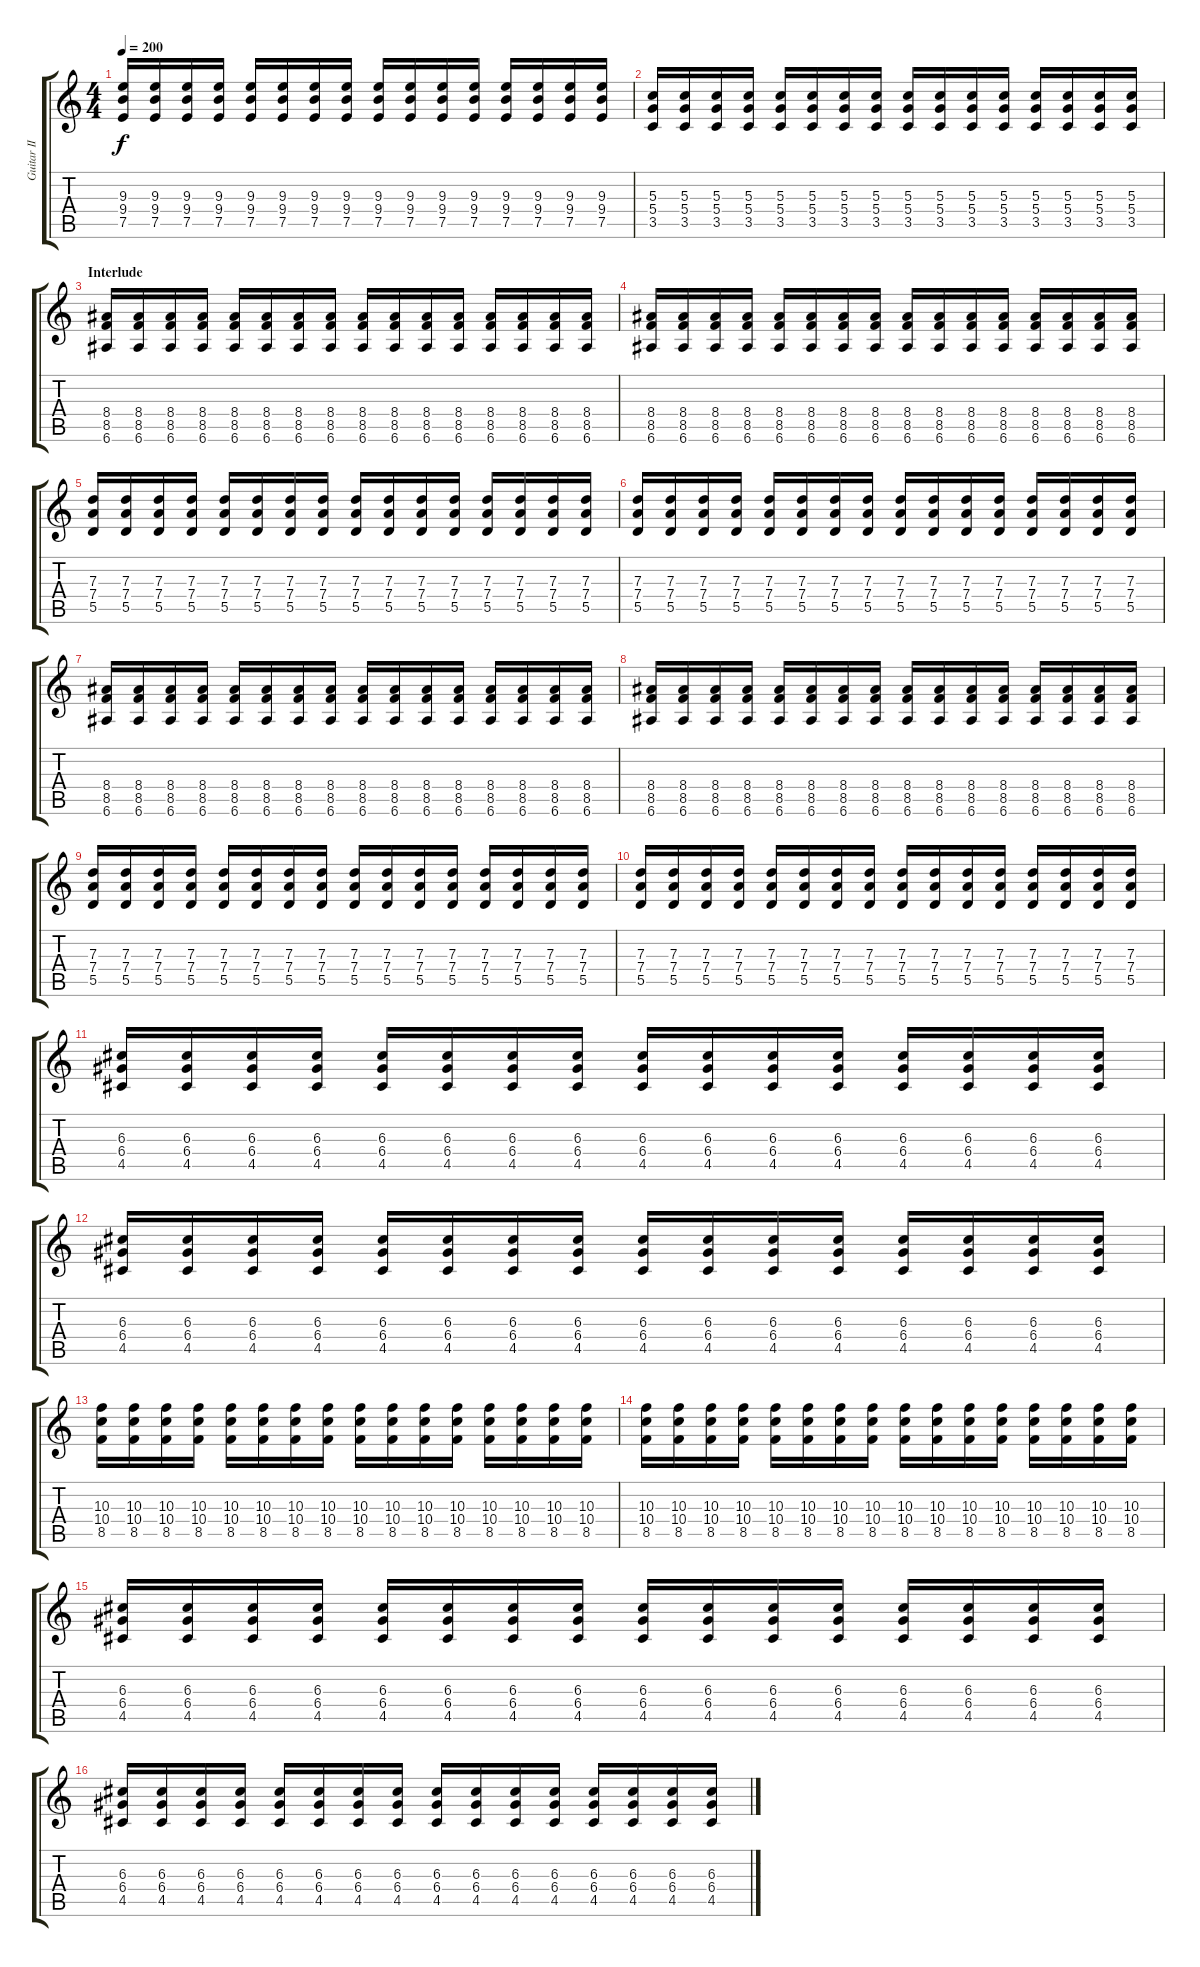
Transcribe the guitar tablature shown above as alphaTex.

\track ("Guitar II" "Guitar II") {instrument distortionguitar}
\staff {score tabs}
\tuning (E4 B3 G3 D3 A2 E2) {hide}
\ts (4 4)
\tempo 200
\clef g2
\ks c
(9.3 9.4 7.5).16{dy f} (9.3 9.4 7.5).16 (9.3 9.4 7.5).16 (9.3 9.4 7.5).16 (9.3 9.4 7.5).16 (9.3 9.4 7.5).16 (9.3 9.4 7.5).16 (9.3 9.4 7.5).16 (9.3 9.4 7.5).16 (9.3 9.4 7.5).16 (9.3 9.4 7.5).16 (9.3 9.4 7.5).16 (9.3 9.4 7.5).16 (9.3 9.4 7.5).16 (9.3 9.4 7.5).16 (9.3 9.4 7.5).16 |
(5.3 5.4 3.5).16 (5.3 5.4 3.5).16 (5.3 5.4 3.5).16 (5.3 5.4 3.5).16 (5.3 5.4 3.5).16 (5.3 5.4 3.5).16 (5.3 5.4 3.5).16 (5.3 5.4 3.5).16 (5.3 5.4 3.5).16 (5.3 5.4 3.5).16 (5.3 5.4 3.5).16 (5.3 5.4 3.5).16 (5.3 5.4 3.5).16 (5.3 5.4 3.5).16 (5.3 5.4 3.5).16 (5.3 5.4 3.5).16 |
\section ("" "Interlude")
(8.4 8.5 6.6).16 (8.4 8.5 6.6).16 (8.4 8.5 6.6).16 (8.4 8.5 6.6).16 (8.4 8.5 6.6).16 (8.4 8.5 6.6).16 (8.4 8.5 6.6).16 (8.4 8.5 6.6).16 (8.4 8.5 6.6).16 (8.4 8.5 6.6).16 (8.4 8.5 6.6).16 (8.4 8.5 6.6).16 (8.4 8.5 6.6).16 (8.4 8.5 6.6).16 (8.4 8.5 6.6).16 (8.4 8.5 6.6).16 |
(8.4 8.5 6.6).16 (8.4 8.5 6.6).16 (8.4 8.5 6.6).16 (8.4 8.5 6.6).16 (8.4 8.5 6.6).16 (8.4 8.5 6.6).16 (8.4 8.5 6.6).16 (8.4 8.5 6.6).16 (8.4 8.5 6.6).16 (8.4 8.5 6.6).16 (8.4 8.5 6.6).16 (8.4 8.5 6.6).16 (8.4 8.5 6.6).16 (8.4 8.5 6.6).16 (8.4 8.5 6.6).16 (8.4 8.5 6.6).16 |
(7.3 7.4 5.5).16 (7.3 7.4 5.5).16 (7.3 7.4 5.5).16 (7.3 7.4 5.5).16 (7.3 7.4 5.5).16 (7.3 7.4 5.5).16 (7.3 7.4 5.5).16 (7.3 7.4 5.5).16 (7.3 7.4 5.5).16 (7.3 7.4 5.5).16 (7.3 7.4 5.5).16 (7.3 7.4 5.5).16 (7.3 7.4 5.5).16 (7.3 7.4 5.5).16 (7.3 7.4 5.5).16 (7.3 7.4 5.5).16 |
(7.3 7.4 5.5).16 (7.3 7.4 5.5).16 (7.3 7.4 5.5).16 (7.3 7.4 5.5).16 (7.3 7.4 5.5).16 (7.3 7.4 5.5).16 (7.3 7.4 5.5).16 (7.3 7.4 5.5).16 (7.3 7.4 5.5).16 (7.3 7.4 5.5).16 (7.3 7.4 5.5).16 (7.3 7.4 5.5).16 (7.3 7.4 5.5).16 (7.3 7.4 5.5).16 (7.3 7.4 5.5).16 (7.3 7.4 5.5).16 |
(8.4 8.5 6.6).16 (8.4 8.5 6.6).16 (8.4 8.5 6.6).16 (8.4 8.5 6.6).16 (8.4 8.5 6.6).16 (8.4 8.5 6.6).16 (8.4 8.5 6.6).16 (8.4 8.5 6.6).16 (8.4 8.5 6.6).16 (8.4 8.5 6.6).16 (8.4 8.5 6.6).16 (8.4 8.5 6.6).16 (8.4 8.5 6.6).16 (8.4 8.5 6.6).16 (8.4 8.5 6.6).16 (8.4 8.5 6.6).16 |
(8.4 8.5 6.6).16 (8.4 8.5 6.6).16 (8.4 8.5 6.6).16 (8.4 8.5 6.6).16 (8.4 8.5 6.6).16 (8.4 8.5 6.6).16 (8.4 8.5 6.6).16 (8.4 8.5 6.6).16 (8.4 8.5 6.6).16 (8.4 8.5 6.6).16 (8.4 8.5 6.6).16 (8.4 8.5 6.6).16 (8.4 8.5 6.6).16 (8.4 8.5 6.6).16 (8.4 8.5 6.6).16 (8.4 8.5 6.6).16 |
(7.3 7.4 5.5).16 (7.3 7.4 5.5).16 (7.3 7.4 5.5).16 (7.3 7.4 5.5).16 (7.3 7.4 5.5).16 (7.3 7.4 5.5).16 (7.3 7.4 5.5).16 (7.3 7.4 5.5).16 (7.3 7.4 5.5).16 (7.3 7.4 5.5).16 (7.3 7.4 5.5).16 (7.3 7.4 5.5).16 (7.3 7.4 5.5).16 (7.3 7.4 5.5).16 (7.3 7.4 5.5).16 (7.3 7.4 5.5).16 |
(7.3 7.4 5.5).16 (7.3 7.4 5.5).16 (7.3 7.4 5.5).16 (7.3 7.4 5.5).16 (7.3 7.4 5.5).16 (7.3 7.4 5.5).16 (7.3 7.4 5.5).16 (7.3 7.4 5.5).16 (7.3 7.4 5.5).16 (7.3 7.4 5.5).16 (7.3 7.4 5.5).16 (7.3 7.4 5.5).16 (7.3 7.4 5.5).16 (7.3 7.4 5.5).16 (7.3 7.4 5.5).16 (7.3 7.4 5.5).16 |
(6.3 6.4 4.5).16 (6.3 6.4 4.5).16 (6.3 6.4 4.5).16 (6.3 6.4 4.5).16 (6.3 6.4 4.5).16 (6.3 6.4 4.5).16 (6.3 6.4 4.5).16 (6.3 6.4 4.5).16 (6.3 6.4 4.5).16 (6.3 6.4 4.5).16 (6.3 6.4 4.5).16 (6.3 6.4 4.5).16 (6.3 6.4 4.5).16 (6.3 6.4 4.5).16 (6.3 6.4 4.5).16 (6.3 6.4 4.5).16 |
(6.3 6.4 4.5).16 (6.3 6.4 4.5).16 (6.3 6.4 4.5).16 (6.3 6.4 4.5).16 (6.3 6.4 4.5).16 (6.3 6.4 4.5).16 (6.3 6.4 4.5).16 (6.3 6.4 4.5).16 (6.3 6.4 4.5).16 (6.3 6.4 4.5).16 (6.3 6.4 4.5).16 (6.3 6.4 4.5).16 (6.3 6.4 4.5).16 (6.3 6.4 4.5).16 (6.3 6.4 4.5).16 (6.3 6.4 4.5).16 |
(10.3 10.4 8.5).16 (10.3 10.4 8.5).16 (10.3 10.4 8.5).16 (10.3 10.4 8.5).16 (10.3 10.4 8.5).16 (10.3 10.4 8.5).16 (10.3 10.4 8.5).16 (10.3 10.4 8.5).16 (10.3 10.4 8.5).16 (10.3 10.4 8.5).16 (10.3 10.4 8.5).16 (10.3 10.4 8.5).16 (10.3 10.4 8.5).16 (10.3 10.4 8.5).16 (10.3 10.4 8.5).16 (10.3 10.4 8.5).16 |
(10.3 10.4 8.5).16 (10.3 10.4 8.5).16 (10.3 10.4 8.5).16 (10.3 10.4 8.5).16 (10.3 10.4 8.5).16 (10.3 10.4 8.5).16 (10.3 10.4 8.5).16 (10.3 10.4 8.5).16 (10.3 10.4 8.5).16 (10.3 10.4 8.5).16 (10.3 10.4 8.5).16 (10.3 10.4 8.5).16 (10.3 10.4 8.5).16 (10.3 10.4 8.5).16 (10.3 10.4 8.5).16 (10.3 10.4 8.5).16 |
(6.3 6.4 4.5).16 (6.3 6.4 4.5).16 (6.3 6.4 4.5).16 (6.3 6.4 4.5).16 (6.3 6.4 4.5).16 (6.3 6.4 4.5).16 (6.3 6.4 4.5).16 (6.3 6.4 4.5).16 (6.3 6.4 4.5).16 (6.3 6.4 4.5).16 (6.3 6.4 4.5).16 (6.3 6.4 4.5).16 (6.3 6.4 4.5).16 (6.3 6.4 4.5).16 (6.3 6.4 4.5).16 (6.3 6.4 4.5).16 |
(6.3 6.4 4.5).16 (6.3 6.4 4.5).16 (6.3 6.4 4.5).16 (6.3 6.4 4.5).16 (6.3 6.4 4.5).16 (6.3 6.4 4.5).16 (6.3 6.4 4.5).16 (6.3 6.4 4.5).16 (6.3 6.4 4.5).16 (6.3 6.4 4.5).16 (6.3 6.4 4.5).16 (6.3 6.4 4.5).16 (6.3 6.4 4.5).16 (6.3 6.4 4.5).16 (6.3 6.4 4.5).16 (6.3 6.4 4.5).16
